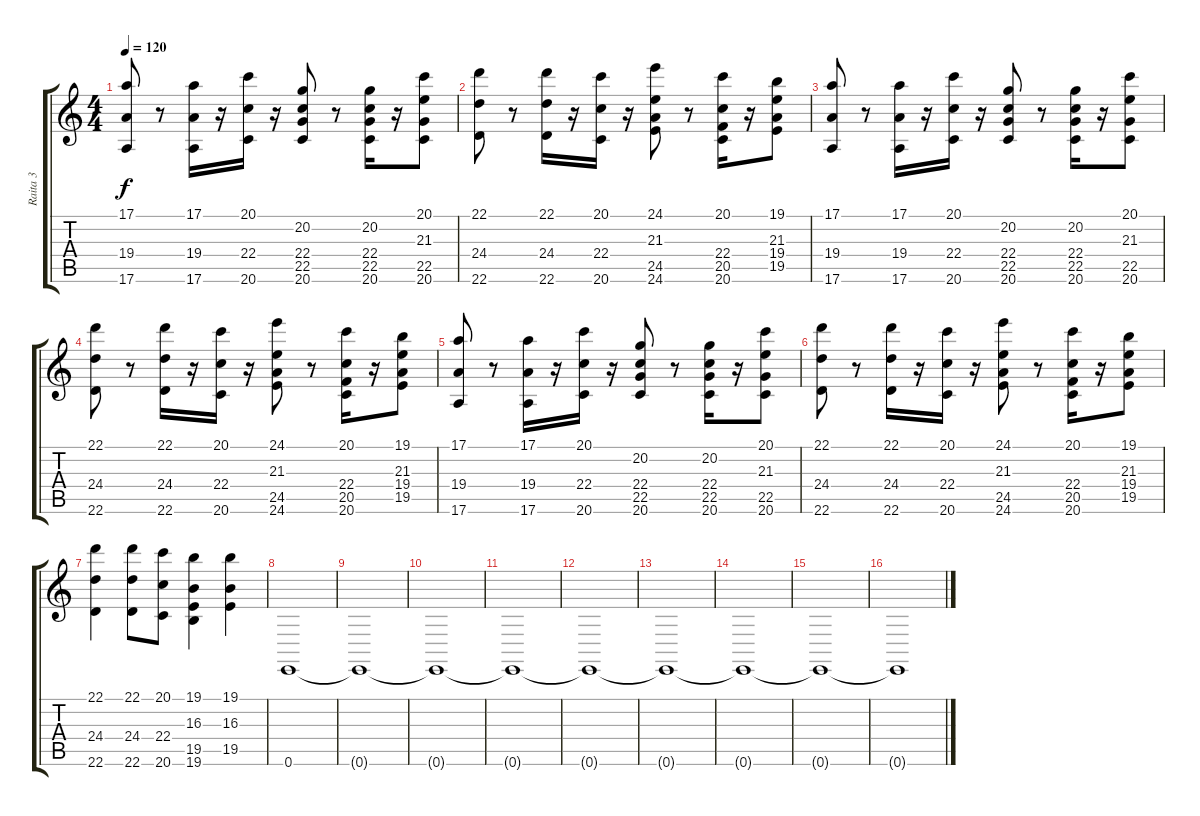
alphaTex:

\track ("Raita 3" "Raita 3") {instrument stringensemble1}
\staff {score tabs}
\tuning (E4 B3 G3 D3 A2 E2) {hide}
\ts (4 4)
\tempo 120
\clef g2
\ks c
(17.1 19.4 17.6).8{dy f} r.8 (17.1 19.4 17.6).16 r.16 (20.1 22.4 20.6).16 r.16 (20.2 22.4 22.5 20.6).8 r.8 (20.2 22.4 22.5 20.6).16 r.16 (20.1 21.3 22.5 20.6).8 |
(22.1 24.4 22.6).8 r.8 (22.1 24.4 22.6).16 r.16 (20.1 22.4 20.6).16 r.16 (24.1 21.3 24.5 24.6).8 r.8 (20.1 22.4 20.5 20.6).16 r.16 (19.1 21.3 19.4 19.5).8 |
(17.1 19.4 17.6).8 r.8 (17.1 19.4 17.6).16 r.16 (20.1 22.4 20.6).16 r.16 (20.2 22.4 22.5 20.6).8 r.8 (20.2 22.4 22.5 20.6).16 r.16 (20.1 21.3 22.5 20.6).8 |
(22.1 24.4 22.6).8 r.8 (22.1 24.4 22.6).16 r.16 (20.1 22.4 20.6).16 r.16 (24.1 21.3 24.5 24.6).8 r.8 (20.1 22.4 20.5 20.6).16 r.16 (19.1 21.3 19.4 19.5).8 |
(17.1 19.4 17.6).8 r.8 (17.1 19.4 17.6).16 r.16 (20.1 22.4 20.6).16 r.16 (20.2 22.4 22.5 20.6).8 r.8 (20.2 22.4 22.5 20.6).16 r.16 (20.1 21.3 22.5 20.6).8 |
(22.1 24.4 22.6).8 r.8 (22.1 24.4 22.6).16 r.16 (20.1 22.4 20.6).16 r.16 (24.1 21.3 24.5 24.6).8 r.8 (20.1 22.4 20.5 20.6).16 r.16 (19.1 21.3 19.4 19.5).8 |
(22.1 24.4 22.6).4 (22.1 24.4 22.6).8 (20.1 22.4 20.6).8 (19.1 16.3 19.5 19.6).4 (19.1 16.3 19.5).4 |
0.6.1 |
0.6{t}.1 |
0.6{t}.1 |
0.6{t}.1 |
0.6{t}.1 |
0.6{t}.1 |
0.6{t}.1 |
0.6{t}.1 |
0.6{t}.1
